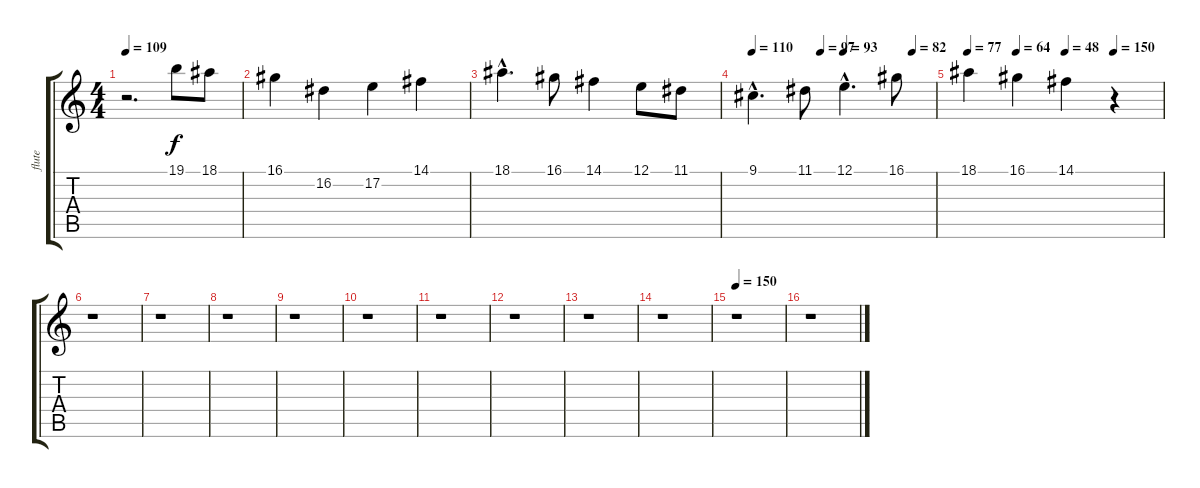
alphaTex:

\track ("flute" "flute") {instrument flute}
\staff {score tabs}
\tuning (E4 B3 G3 D3 A2 E2) {hide}
\ts (4 4)
\tempo 109
\clef g2
\ks c
r.2{d dy f instrument flute} 19.1.8 18.1.8 |
16.1.4 16.2.4 17.2.4 14.1.4 |
18.1{hac}.4{d} 16.1.8 14.1.4 12.1.8 11.1.8 |
\tempo 110
\tempo (97 0.375)
\tempo (93 0.5)
\tempo (82 0.875)
9.1{hac}.4{d} 11.1.8 12.1{hac}.4{d} 16.1.8 |
\tempo 77
\tempo (64 0.25)
\tempo (48 0.5)
\tempo (150 0.75)
18.1.4 16.1.4 14.1.4 r.4 |
r.1 |
r.1 |
r.1 |
r.1 |
r.1 |
r.1 |
r.1 |
r.1 |
r.1 |
\tempo 150
r.1 |
r.1
